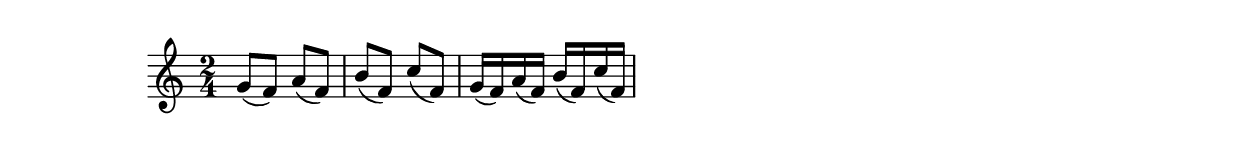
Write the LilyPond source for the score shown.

\header {

    texidoc = "The attachment point for strongly sloped slurs is
shifted horizontally slightly. Without this correction, slurs will
point into one note head, and point over another note head."
 
}
\layout {
    ragged-right = ##t
}
\version "2.12.0"

\relative c'' {
    \time 2/4
    g8( f)
    a( f)
    b( f)
    c'( f,)

    g16( f)
    a( f)
    b( f)
    c'16( f,)
    

}
